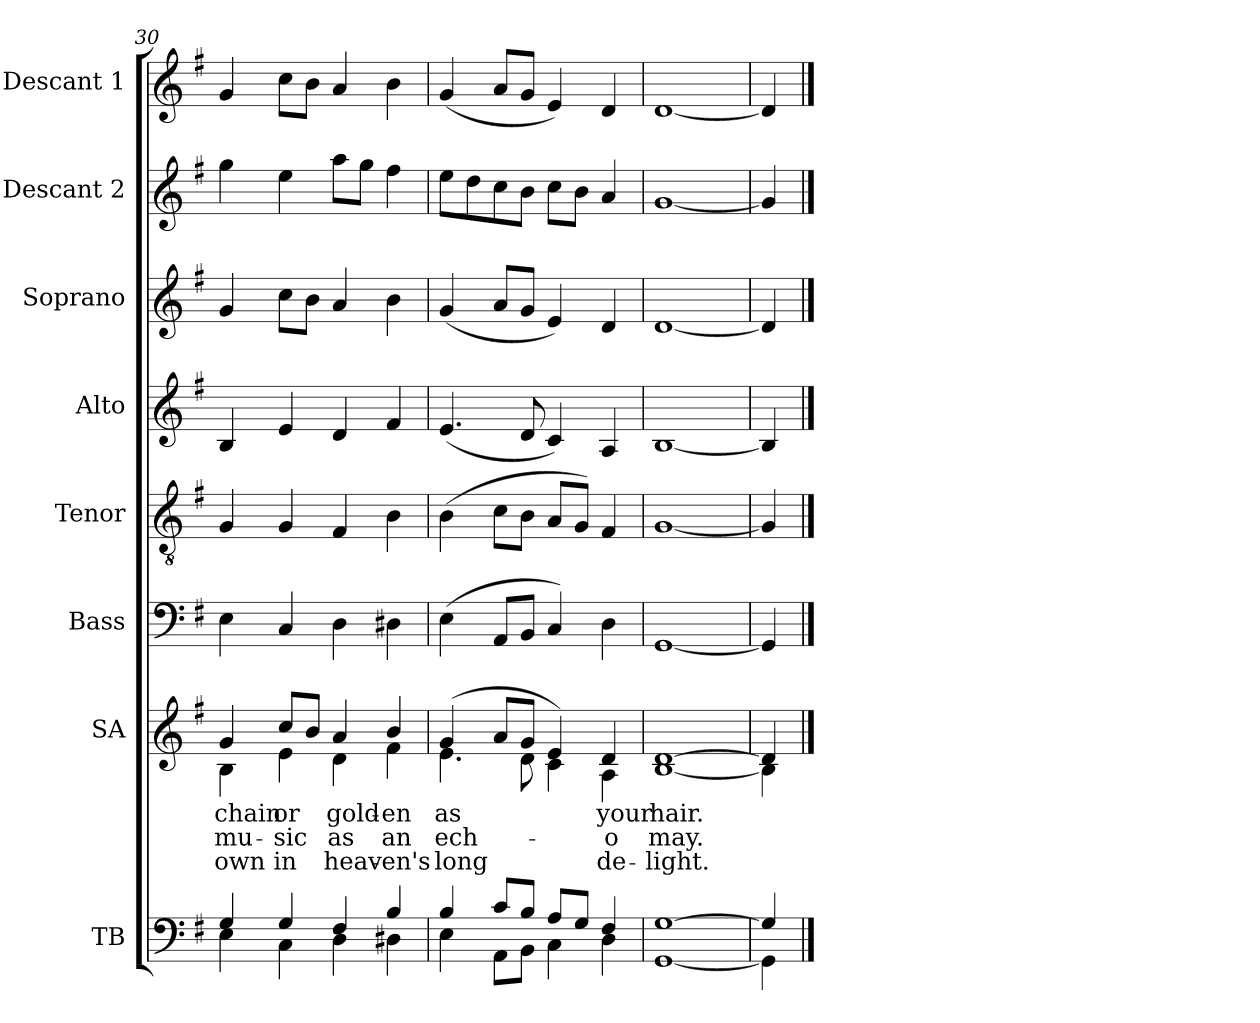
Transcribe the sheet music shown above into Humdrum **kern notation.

**kern	**kern	**text	**text	**text	**kern	**kern	**kern	**kern	**kern	**kern
*part8	*part7	*part7	*part7	*part7	*part6	*part5	*part4	*part3	*part2	*part1
*staff8	*staff7	*staff7	*staff7	*staff7	*staff6	*staff5	*staff4	*staff3	*staff2	*staff1
*I"TB	*I"SA	*	*	*	*I"Bass	*I"Tenor	*I"Alto	*I"Soprano	*I"Descant 2	*I"Descant 1
*	*	*	*	*	*I'B	*I'T	*I'A	*I'S	*I'D 2	*I'D 1
*clefF4	*clefG2	*	*	*	*clefF4	*clefGv2	*clefG2	*clefG2	*clefG2	*clefG2
*k[f#]	*k[f#]	*	*	*	*k[f#]	*k[f#]	*k[f#]	*k[f#]	*k[f#]	*k[f#]
*G:	*G:	*	*	*	*G:	*G:	*G:	*G:	*G:	*G:
=30	=30	=30	=30	=30	=30	=30	=30	=30	=30	=30
*^	*	*	*	*	*	*	*	*	*	*
!	!	!	!LO:LY:b	!LO:LY:b	!LO:LY:b	!	!	!	!	!	!
*	*	*^	*	*	*	*	*	*	*	*	*
4G/	4E\	4g/	4B\	chain	mu-	own	4E\	4G/	4B/	4g/	4gg\	4g/
!	!	!	!	!LO:LY:b	!LO:LY:b	!LO:LY:b	!	!	!	!	!	!
4G/	4C\	8cc/L	4e\	or	-sic	in	4C/	4G/	4e/	8cc\L	4ee\	8cc\L
.	.	8b/J	.	.	.	.	.	.	.	8b\J	.	8b\J
!	!	!	!	!LO:LY:b	!LO:LY:b	!LO:LY:b	!	!	!	!	!	!
4F#/	4D\	4a/	4d\	gold-	as	heav-	4D\	4F#/	4d/	4a/	8aa\L	4a/
.	.	.	.	.	.	.	.	.	.	.	8gg\J	.
!	!	!	!	!LO:LY:b	!LO:LY:b	!LO:LY:b	!	!	!	!	!	!
4B/	4D#X\	4b/	4f#\	-en	an	-en's	4D#\	4B\	4f#/	4b\	4ff#\	4b\
=31	=31	=31	=31	=31	=31	=31	=31	=31	=31	=31	=31	=31
!	!	!	!	!LO:LY:b	!LO:LY:b	!LO:LY:b	!	!	!	!	!	!
4B/	4E\	(>4g/	4.e\	as	ech-	long	(>4E\	(>4B\	(>4.e/	(>4g/	8ee\L	(>4g/
.	.	.	.	.	.	.	.	.	.	.	8dd\	.
8c/L	8AA\L	8a/L	.	.	.	.	8AA/L	8c\L	.	8a/L	8cc\	8a/L
8B/J	8BB\J	8g/J	8d\	.	.	.	8BB/J	8B\J	8d/	8g/J	8b\J	8g/J
8A/L	4C\	4e/)	4c\	.	.	.	4C/)	8A/L	4c/)	4e/)	8cc\L	4e/)
8G/J	.	.	.	.	.	.	.	8G/J)	.	.	8b\J	.
!	!	!	!	!LO:LY:b	!LO:LY:b	!LO:LY:b	!	!	!	!	!	!
4F#/	4D\	4d/	4A\	your	-o	de-	4D\	4F#/	4A/	4d/	4a/	4d/
=32	=32	=32	=32	=32	=32	=32	=32	=32	=32	=32	=32	=32
!	!	!	!	!LO:LY:b	!LO:LY:b	!LO:LY:b	!	!	!	!	!	!
[>1G	[<1GG	[>1d	[<1B	hair.	may.	-light.	[1GG	[1G	[1B	[1d	[1g	[1d
=33	=33	=33	=33	=33	=33	=33	=33	=33	=33	=33	=33	=33
4G/]	4GG\]	4d/]	4B\]	.	.	.	4GG/]	4G/]	4B/]	4d/]	4g/]	4d/]
!	!LO:TX:b:i:t=Deo gratias\n2017 September 22	!	!	!	!	!	!	!	!	!	!	!
*v	*v	*	*	*	*	*	*	*	*	*	*	*
*	*v	*v	*	*	*	*	*	*	*	*	*
==	==	==	==	==	==	==	==	==	==	==
*-	*-	*-	*-	*-	*-	*-	*-	*-	*-	*-
